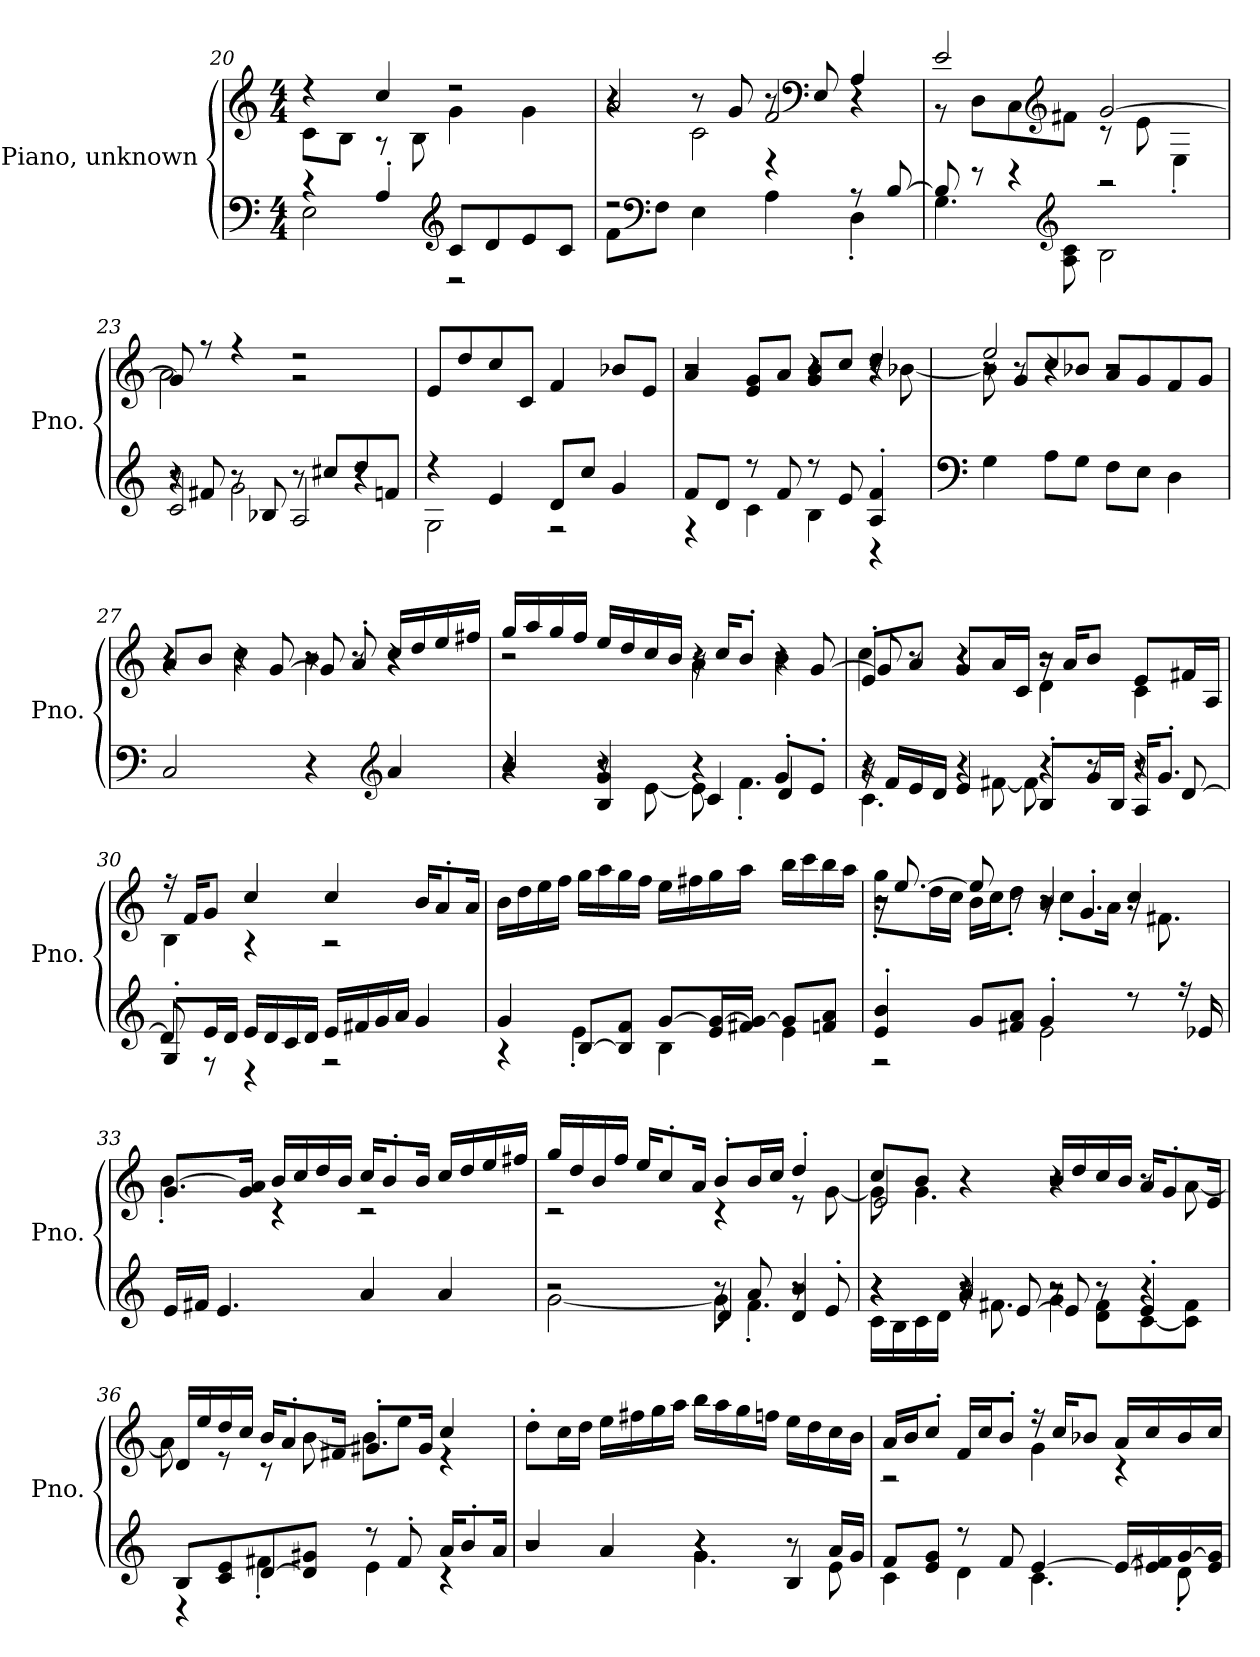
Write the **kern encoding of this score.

**kern	**kern
*part1	*part1
*staff2	*staff1
*I"Piano, unknown	*
*I'Pno.	*
!!LO:LB:g=z
*clefF4	*clefG2
*k[]	*k[]
*M4/4	*M4/4
=20	=20
*^	*^
4r	2E\	4r	8c\L
.	.	.	8B\J
4A'/	.	4cc/	8r
.	.	.	8B\
*clefG2	*	*	*
8c/L	2r	2r	4g\
8d/	.	.	.
8e/	.	.	4g\
8c/J	.	.	.
=21	=21	=21	=21
*	*	*	*^
2r	8f\L	2a/	4r	4r
*clefF4	*	*	*	*
.	8F\J	.	.	.
.	4E\	.	2c\	8r
.	.	.	.	8g/
4r	4A\	2f/	.	8r
*	*	*clefF4	*	*
.	.	.	.	8E/
8r	4D'\	.	4r	4A/
[8B/	.	.	.	.
*	*	*	*v	*v
=22	=22	=22	=22
8B/]	4.G\	2e/	8r
8r	.	.	8D\L
4r	.	.	8C\
*clefG2	*	*clefG2	*
.	8A\ 8c\	.	8f#X\J
2r	2B\	[2g/	8r
.	.	.	8e\
.	.	.	4E'\
!!LO:PB:g=z	!!
=23	=23	=23	=23
*	*^	*	*
8r	4r	2c/	8g/]	2a\
8f#X/	.	.	8r	.
8r	2g\	.	4r	.
8B-X/	.	.	.	.
8r	.	2A/	2r	2r
8cc#X/L	.	.	.	.
8dd/	4r	.	.	.
8fn/J	.	.	.	.
*	*v	*v	*	*
*	*	*v	*v
=24	=24	=24
4r	2G\	8e/L
.	.	8dd/
4e/	.	8cc/
.	.	8c/J
8d/L	2r	4f/
8cc/J	.	.
4g/	.	8b-X/L
.	.	8e/J
=25	=25	=25
*	*	*^
*	*	*	*^
8f/L	4r	2r	2r	4a/
8d/J	.	.	.	.
8r	4c\	.	.	8e/ 8g/L
8f/	.	.	.	8a/J
8r	4B\	4r	4r	8g/ 8b/L
8e/	.	.	.	8cc/J
4A/' 4f/'	4r	4dd/	8r	4r
.	.	.	[8b-X\	.
*v	*v	*	*	*
=26	=26	=26	=26
*clefF4	*	*	*
4G\	2ee/	8b-\]	8r
.	.	8r	8g/L
8A\L	.	4r	8cc/
8G\J	.	.	8b-X/J
8F\L	2r	2r	8a/L
8E\J	.	.	8g/
4D\	.	.	8f/
.	.	.	8g/J
!!LO:LB:g=z	!!	!!
=27	=27	=27	=27
2C/	8a/L	4r	4r
.	8b/J	.	.
.	4r	4cc\	8r
.	.	.	[8g/
4r	8r	4b\	8g/]
.	8a'/	.	8r
*clefG2	*	*	*
4a/	16cc/LL	4r	4r
.	16dd/	.	.
.	16ee/	.	.
.	16ff#X/JJ	.	.
=28	=28	=28	=28
*^	*	*	*
*	*^	*	*	*
4b/	4r	4r	16gg/LL	2r	2r
.	.	.	16aa/	.	.
.	.	.	16gg/	.	.
.	.	.	16ff/JJ	.	.
4r	8r	4B/ 4g/	16ee/LL	.	.
.	.	.	16dd/	.	.
.	[8e\	.	16cc/	.	.
.	.	.	16b/JJ	.	.
4r	8e\]	4c/	16r	4a\	4r
.	.	.	16cc/KL	.	.
.	4.f'\	.	8b'/J	.	.
8g'/L	.	4d/	4r	4b\	8r
8e'/J	.	.	.	.	[8g/
=29	=29	=29	=29	=29	=29
16r	4.c\	4r	8e'/L	4cc\	8g/]
16f/LL	.	.	.	.	.
16e/	.	.	8a/J	.	8r
16d/JJ	.	.	.	.	.
4r	.	4e/	8g/L	4r	4r
.	[8f#X\	.	16a/L	.	.
.	.	.	16c/JJ	.	.
8B'/L	8f#\]	4r	16r	4d\	2r
.	.	.	16a/KL	.	.
16g/L	8r	.	8b/J	.	.
16B/JJ	.	.	.	.	.
16A/KL	4r	8r	8e/L	4c\	.
8.g'/J	.	.	.	.	.
.	.	[8d/	16f#X/L	.	.
.	.	.	16A/JJ	.	.
*	*v	*v	*	*	*
*	*	*	*v	*v
!!LO:LB:g=z
=30	=30	=30	=30
8G'/L	8d/]	16r	4B\
.	.	16f/KL	.
16e/L	8r	8g/J	.
16d/JJ	.	.	.
16e/LL	4r	4cc/	4r
16d/	.	.	.
16c/	.	.	.
16d/JJ	.	.	.
16e/LL	2r	4cc/	2r
16f#X/	.	.	.
16g/	.	.	.
16a/JJ	.	.	.
4g/	.	16b/KL	.
.	.	8a'/	.
.	.	16a/Jk	.
*	*	*v	*v
=31	=31	=31
4g/	4r	16b\LL
.	.	16dd\
.	.	16ee\
.	.	16ff\JJ
[8B/L	4e'\	16gg\LL
.	.	16aa\
8B/] 8f/J	.	16gg\
.	.	16ff\JJ
[8g/L	4B\	16ee\LL
.	.	16ff#X\
16e/ 16g/_L	.	16gg\
16f#X/ 16g/_JJ	.	16aa\JJ
8g/L]	4e\	16bb\LL
.	.	16ccc\
8fn/ 8a/J	.	16bb\
.	.	16aa\JJ
!!LO:LB:g=z
=32	=32	=32
*	*	*^
*	*	*	*^
4e/' 4b/'	2r	16r	8gg'\L	2r
.	.	[8.ee/	.	.
.	.	.	16dd\L	.
.	.	.	16cc\JJ	.
8g/L	.	8ee/]	16b\LL	.
.	.	.	16cc\J	.
8f#X/ 8a/J	.	8r	8dd'\J	.
4g'/	2e\	4b/	16r	8r
.	.	.	8cc'\L	.
.	.	.	.	4.g'/
.	.	.	16a\Jk	.
8r	.	4cc/	16r	.
.	.	.	8.f#X\	.
16r	.	.	.	.
16e-X/	.	.	.	.
*v	*v	*	*	*
*	*	*v	*v
=33	=33	=33
16e/LL	[8.g/L	4b'\
16f#X/JJ	.	.
4.e/	.	.
.	16g/] 16a/Jk	.
.	16b/LL	4r
.	16cc/	.
.	16dd/	.
.	16b/JJ	.
4a/	16cc/KL	2r
.	8b'/	.
.	16b/Jk	.
4a/	16cc/LL	.
.	16dd/	.
.	16ee/	.
.	16ff#X/JJ	.
!!LO:LB:g=z	!!
=34	=34	=34
*^	*	*
*	*^	*	*
2r	[2g\	2r	16gg/LL	2r
.	.	.	16dd/	.
.	.	.	16b/	.
.	.	.	16ff/JJ	.
.	.	.	16ee/KL	.
.	.	.	8cc'/	.
.	.	.	16a/Jk	.
8r	8g\]	4d/	8b'/L	4r
8a/	4.f'\	.	16b/L	.
.	.	.	16cc/JJ	.
8r	.	4d/ 4b/	4dd'/	8r
8e'/	.	.	.	[8g\
=35	=35	=35	=35	=35
*	*	*^	*	*^
4r	4r	4r	16c\LL	8cc/L	8g\]	2e/
.	.	.	16B\	.	.	.
.	.	.	16c\	8b/J	4.g\	.
.	.	.	16d\JJ	.	.	.
4a/	16r	8r	4r	4r	.	.
.	8.f#X\	.	.	.	.	.
.	.	[8e/	.	.	.	.
2r	4g\	8e/]	8r	16b/LL	4r	2r
.	.	.	.	16dd/	.	.
.	.	8r	8d\ 8f#\L	16cc/	.	.
.	.	.	.	16b/JJ	.	.
.	4r	4e'/	[8c\	16a/KL	8r	.
.	.	.	.	8g'/	.	.
.	.	.	8c\] 8f#\J	.	[8a\	.
.	.	.	.	16e/Jk	.	.
*	*v	*v	*v	*	*	*
*	*	*	*v	*v
!!LO:LB:g=z
=36	=36	=36	=36
8B/L	4r	16d/LL	8a\]
.	.	16ee/	.
8c/ 8e/	.	16dd/	8r
.	.	16cc/JJ	.
[8d/	4f#X'\	16b/KL	8r
.	.	8a'/	.
8d/] 8g#X/J	.	.	[8b\
.	.	16f#X/Jk	.
8r	4e\	8.g#X'/L	8b\L]
8f#'/	.	.	8ee\J
.	.	16g#/Jk	.
16a/KL	4r	4cc/	4r
8b'/	.	.	.
16a/Jk	.	.	.
*	*	*v	*v
=37	=37	=37
*	*^	*
4b/	2r	2r	8dd'\L
.	.	.	16cc\L
.	.	.	16dd\JJ
4a/	.	.	16ee\LL
.	.	.	16ff#X\
.	.	.	16gg\
.	.	.	16aa\JJ
4r	4.g\	4r	16bb\LL
.	.	.	16aa\
.	.	.	16gg\
.	.	.	16ffn\JJ
8r	.	4B/	16ee\LL
.	.	.	16dd\
16a/LL	8e\	.	16cc\
16g/JJ	.	.	16b\JJ
*	*v	*v	*
!!LO:PB:g=z
=38	=38	=38
*	*	*^
8f/L	4c\	16a/LL	2r
.	.	16b/J	.
8e/ 8g/J	.	8cc'/J	.
8r	4d\	16f/LL	.
.	.	16cc/J	.
8f/	.	8b'/J	.
[4e/	4.c\	16r	4g\
.	.	16cc/KL	.
.	.	8b-X/J	.
16e/LL_	.	16a/LL	4r
16e/] 16f#X/	.	16cc/	.
[16g/	8d'\	16b-/	.
16e/ 16g/]JJ	.	16cc/JJ	.
*v	*v	*	*
*	*v	*v
=	=
*-	*-
